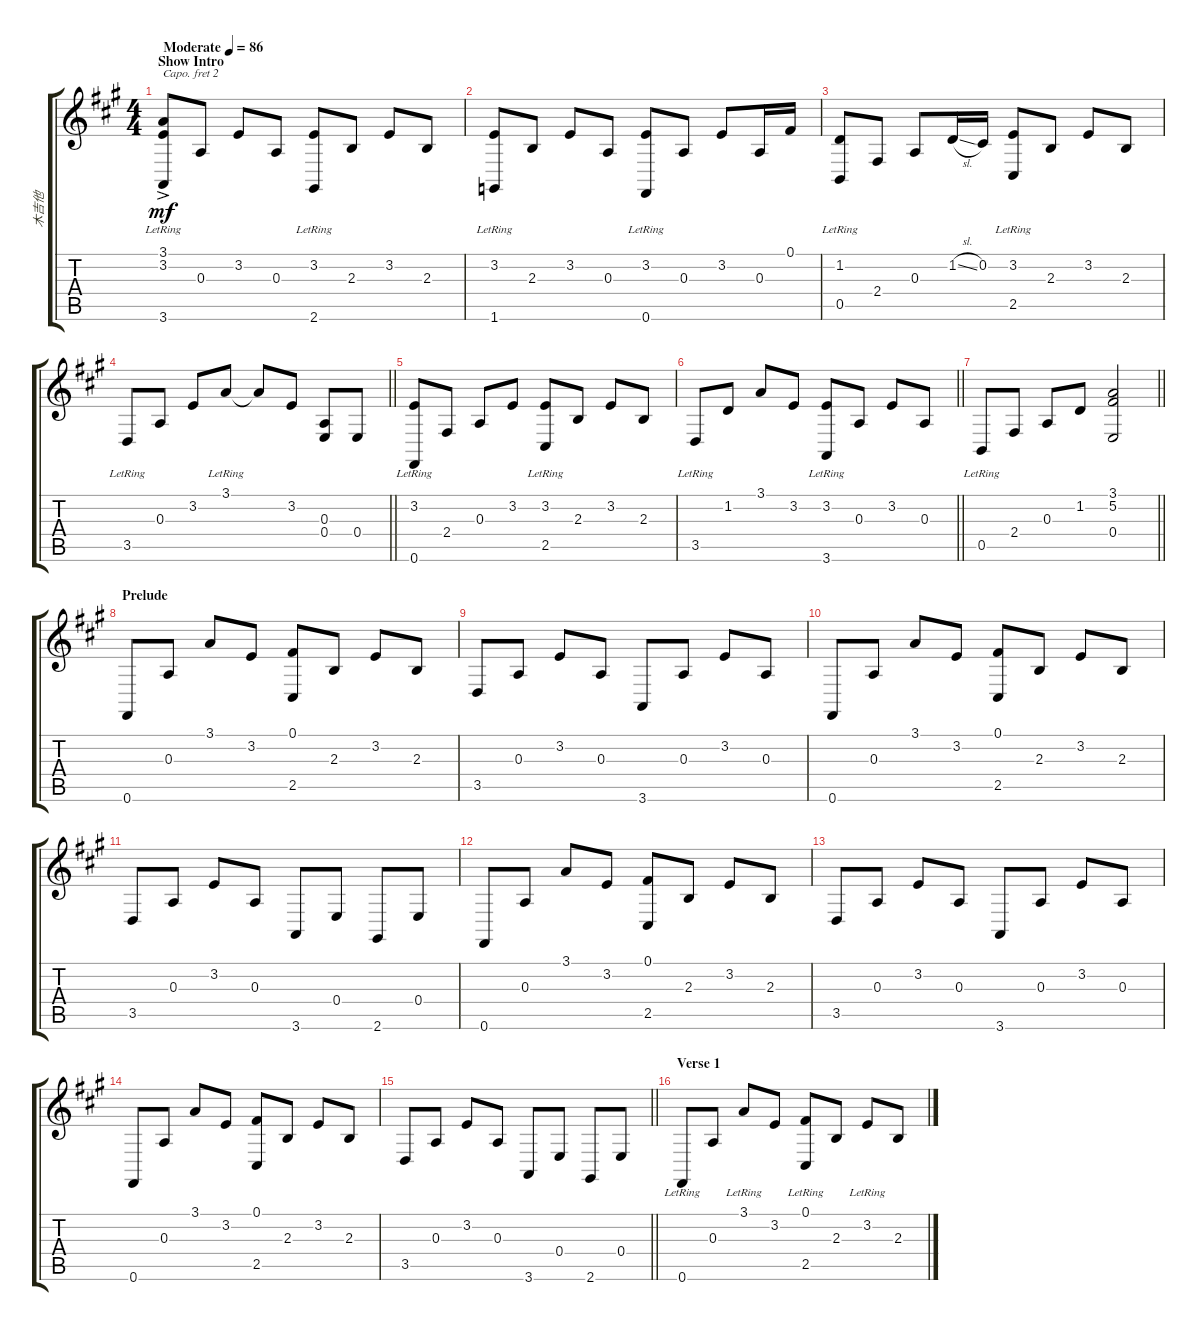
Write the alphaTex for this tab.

\track ("木吉他" "木吉他") {instrument violin}
\staff {score tabs}
\capo 2
\tuning (E4 B3 G3 D3 A2 E2) {hide}
\ts (4 4)
\section ("" "Show Intro")
\tempo (86 "Moderate")
\clef g2
\ks a
(3.1{ac lr} 3.2{lr} 3.6{lr}).8{dy mf instrument violin} 0.3.8 3.2.8 0.3.8 (3.2{lr} 2.6{lr}).8 2.3.8 3.2.8 2.3.8 |
(3.2{lr} 1.6{lr}).8 2.3.8 3.2.8 0.3.8 (3.2 0.6{lr}).8 0.3.8 3.2.8 0.3.16 0.1.16 |
(1.2{lr} 0.5{lr}).8 2.4.8 0.3.8 1.2{sl}.16 0.2.16 (3.2 2.5{lr}).8 2.3.8 3.2.8 2.3.8 |
\barLineRight lightlight
3.5{lr}.8 0.3.8 3.2.8 3.1{lr}.8 3.1{t}.8 3.2.8 (0.3 0.4).8 0.4.8 |
\section ("" "")
(3.2 0.6{lr}).8 2.4.8 0.3.8 3.2.8 (3.2 2.5{lr}).8 2.3.8 3.2.8 2.3.8 |
\barLineRight lightlight
3.5{lr}.8 1.2.8 3.1.8 3.2.8 (3.2 3.6{lr}).8 0.3.8 3.2.8 0.3.8 |
\section ("" "")
\barLineRight lightlight
0.5{lr}.8 2.4.8 0.3.8 1.2.8 (3.1 5.2 0.4).2 |
\section ("" "Prelude")
0.6.8 0.3.8 3.1.8 3.2.8 (0.1 2.5).8 2.3.8 3.2.8 2.3.8 |
3.5.8 0.3.8 3.2.8 0.3.8 3.6.8 0.3.8 3.2.8 0.3.8 |
0.6.8 0.3.8 3.1.8 3.2.8 (0.1 2.5).8 2.3.8 3.2.8 2.3.8 |
3.5.8 0.3.8 3.2.8 0.3.8 3.6.8 0.4.8 2.6.8 0.4.8 |
0.6.8 0.3.8 3.1.8 3.2.8 (0.1 2.5).8 2.3.8 3.2.8 2.3.8 |
3.5.8 0.3.8 3.2.8 0.3.8 3.6.8 0.3.8 3.2.8 0.3.8 |
0.6.8 0.3.8 3.1.8 3.2.8 (0.1 2.5).8 2.3.8 3.2.8 2.3.8 |
\barLineRight lightlight
3.5.8 0.3.8 3.2.8 0.3.8 3.6.8 0.4.8 2.6.8 0.4.8 |
\section ("" "Verse 1")
0.6{lr}.8 0.3.8 3.1{lr}.8 3.2.8 (0.1{lr} 2.5{lr}).8 2.3.8 3.2{lr}.8 2.3.8
